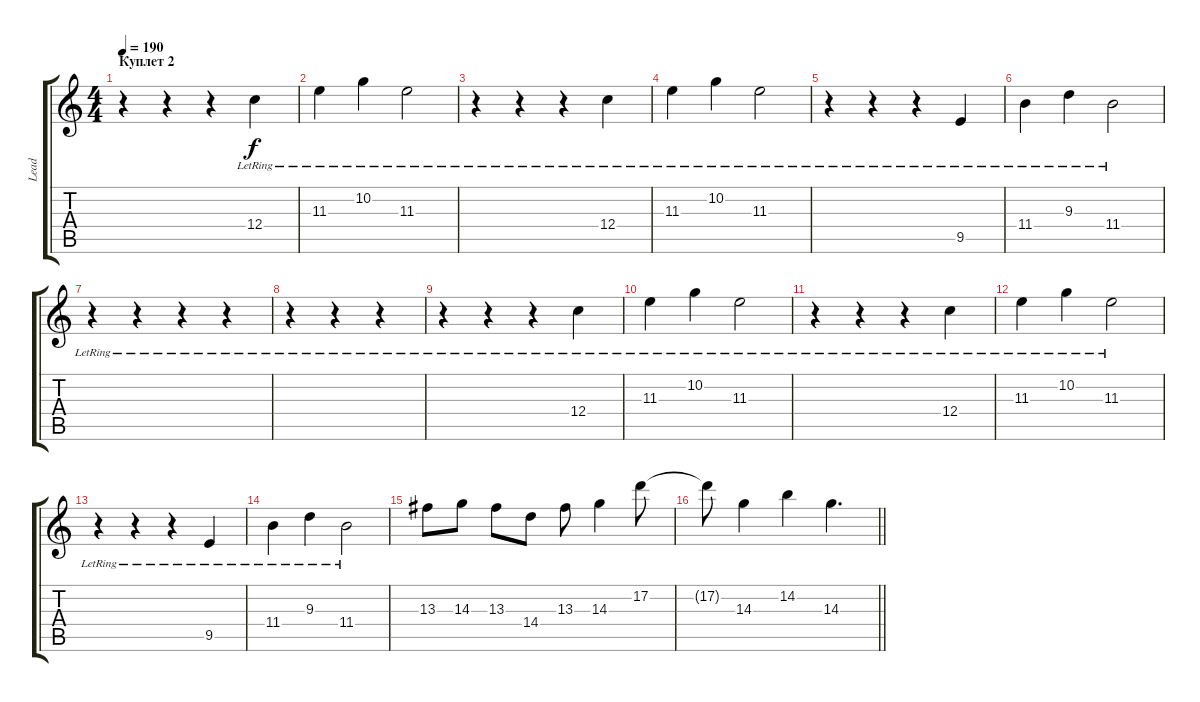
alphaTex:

\track ("Lead" "Lead") {instrument distortionguitar}
\staff {score tabs}
\tuning (D4 A3 F3 C3 G2 C2) {hide}
\ts (4 4)
\section ("" "Куплет 2")
\tempo 190
\clef g2
\ks c
r.4{dy f} r.4 r.4 12.4{lr}.4 |
11.3{lr}.4 10.2{lr}.4 11.3{lr}.2 |
r.4 r.4 r.4 12.4{lr}.4 |
11.3{lr}.4 10.2{lr}.4 11.3{lr}.2 |
r.4 r.4 r.4 9.5{lr}.4 |
11.4{lr}.4 9.3{lr}.4 11.4{lr}.2 |
r.4 r.4 r.4 r.4 |
r.4 r.4 r.4 |
r.4 r.4 r.4 12.4{lr}.4 |
11.3{lr}.4 10.2{lr}.4 11.3{lr}.2 |
r.4 r.4 r.4 12.4{lr}.4 |
11.3{lr}.4 10.2{lr}.4 11.3{lr}.2 |
r.4 r.4 r.4 9.5{lr}.4 |
11.4{lr}.4 9.3{lr}.4 11.4{lr}.2 |
13.3.8 14.3.8 13.3.8 14.4.8 13.3.8 14.3.4 17.2.8 |
\barLineRight lightlight
17.2{t}.8 14.3.4 14.2.4 14.3.4{d}
